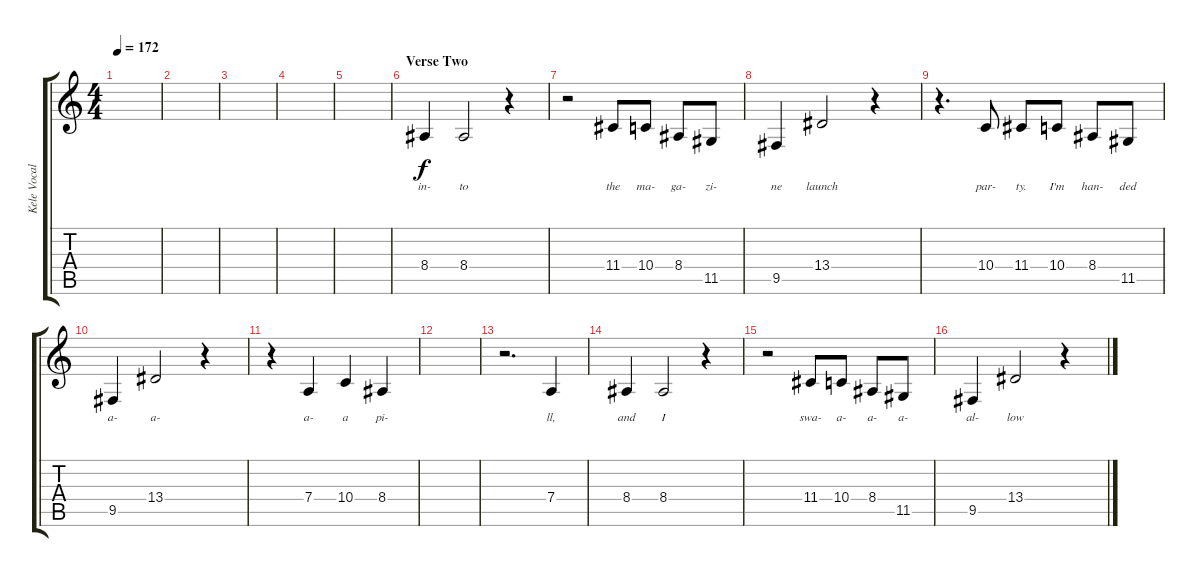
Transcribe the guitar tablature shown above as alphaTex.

\track ("Kele Vocals" "Kele Vocal") {instrument tenorsax}
\staff {score tabs}
\tuning (E4 B3 G3 D3 A2 E2) {hide}
\ts (4 4)
\tempo 172
\clef g2
\ks c
|
|
|
|
|
\section ("" "Verse Two")
8.4.4{lyrics (0 "in-") lyrics (1 "") lyrics (2 "") lyrics (3 "") lyrics (4 "")} 8.4.2{lyrics (0 "to") lyrics (1 "") lyrics (2 "") lyrics (3 "") lyrics (4 "")} r.4 |
r.2 11.4.8{lyrics (0 "the") lyrics (1 "") lyrics (2 "") lyrics (3 "") lyrics (4 "")} 10.4.8{lyrics (0 "ma-") lyrics (1 "") lyrics (2 "") lyrics (3 "") lyrics (4 "")} 8.4.8{lyrics (0 "ga-") lyrics (1 "") lyrics (2 "") lyrics (3 "") lyrics (4 "")} 11.5.8{lyrics (0 "zi-") lyrics (1 "") lyrics (2 "") lyrics (3 "") lyrics (4 "")} |
9.5.4{lyrics (0 "ne") lyrics (1 "") lyrics (2 "") lyrics (3 "") lyrics (4 "")} 13.4.2{lyrics (0 "launch") lyrics (1 "") lyrics (2 "") lyrics (3 "") lyrics (4 "")} r.4 |
r.4{d} 10.4.8{lyrics (0 "par-") lyrics (1 "") lyrics (2 "") lyrics (3 "") lyrics (4 "")} 11.4.8{lyrics (0 "ty.") lyrics (1 "") lyrics (2 "") lyrics (3 "") lyrics (4 "")} 10.4.8{lyrics (0 "I'm") lyrics (1 "") lyrics (2 "") lyrics (3 "") lyrics (4 "")} 8.4.8{lyrics (0 "han-") lyrics (1 "") lyrics (2 "") lyrics (3 "") lyrics (4 "")} 11.5.8{lyrics (0 "ded") lyrics (1 "") lyrics (2 "") lyrics (3 "") lyrics (4 "")} |
9.5.4{lyrics (0 "a-") lyrics (1 "") lyrics (2 "") lyrics (3 "") lyrics (4 "")} 13.4.2{lyrics (0 "a-") lyrics (1 "") lyrics (2 "") lyrics (3 "") lyrics (4 "")} r.4 |
r.4 7.4.4{lyrics (0 "a-") lyrics (1 "") lyrics (2 "") lyrics (3 "") lyrics (4 "")} 10.4.4{lyrics (0 "a") lyrics (1 "") lyrics (2 "") lyrics (3 "") lyrics (4 "")} 8.4.4{lyrics (0 "pi-") lyrics (1 "") lyrics (2 "") lyrics (3 "") lyrics (4 "")} |
|
r.2{d} 7.4.4{lyrics (0 "ll,") lyrics (1 "") lyrics (2 "") lyrics (3 "") lyrics (4 "")} |
8.4.4{lyrics (0 "and") lyrics (1 "") lyrics (2 "") lyrics (3 "") lyrics (4 "")} 8.4.2{lyrics (0 "I") lyrics (1 "") lyrics (2 "") lyrics (3 "") lyrics (4 "")} r.4 |
r.2 11.4.8{lyrics (0 "swa-") lyrics (1 "") lyrics (2 "") lyrics (3 "") lyrics (4 "")} 10.4.8{lyrics (0 "a-") lyrics (1 "") lyrics (2 "") lyrics (3 "") lyrics (4 "")} 8.4.8{lyrics (0 "a-") lyrics (1 "") lyrics (2 "") lyrics (3 "") lyrics (4 "")} 11.5.8{lyrics (0 "a-") lyrics (1 "") lyrics (2 "") lyrics (3 "") lyrics (4 "")} |
9.5.4{lyrics (0 "al-") lyrics (1 "") lyrics (2 "") lyrics (3 "") lyrics (4 "")} 13.4.2{lyrics (0 "low") lyrics (1 "") lyrics (2 "") lyrics (3 "") lyrics (4 "")} r.4
